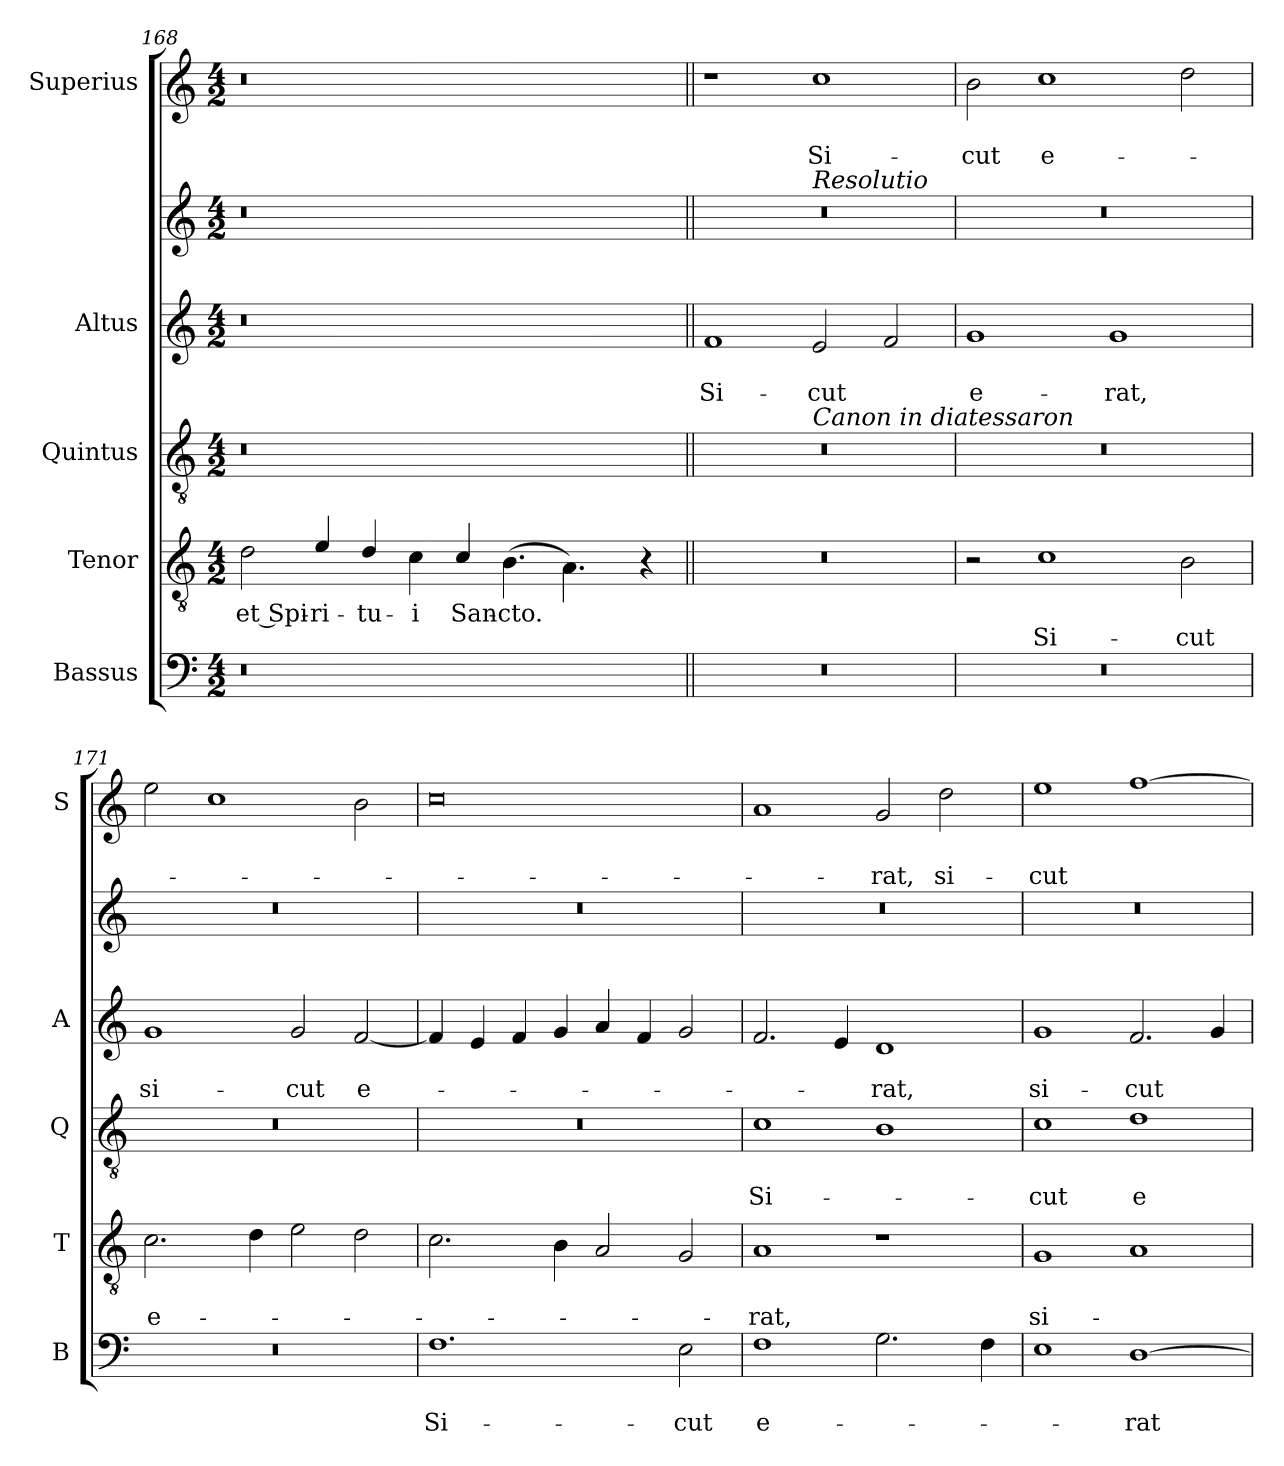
**kern	**text	**text	**kern	**text	**text	**kern	**text	**text	**kern	**text	**text	**kern	**kern	**text	**text
*part6	*part6	*part6	*part5	*part5	*part5	*part4	*part4	*part4	*part3	*part3	*part3	*part2	*part1	*part1	*part1
*staff6	*staff6	*staff6	*staff5	*staff5	*staff5	*staff4	*staff4	*staff4	*staff3	*staff3	*staff3	*staff2	*staff1	*staff1	*staff1
*I"Bassus	*	*	*I"Tenor	*	*	*I"Quintus	*	*	*I"Altus	*	*	*	*I"Superius	*	*
*I'B	*	*	*I'T	*	*	*I'Q	*	*	*I'A	*	*	*	*I'S	*	*
*clefF4	*	*	*clefGv2	*	*	*clefGv2	*	*	*clefG2	*	*	*clefG2	*clefG2	*	*
*k[]	*	*	*k[]	*	*	*k[]	*	*	*k[]	*	*	*k[]	*k[]	*	*
*C:	*	*	*C:	*	*	*C:	*	*	*C:	*	*	*C:	*C:	*	*
*M4/2	*	*	*M4/2	*	*	*M4/2	*	*	*M4/2	*	*	*M4/2	*M4/2	*	*
=168	=168	=168	=168	=168	=168	=168	=168	=168	=168	=168	=168	=168	=168	=168	=168
!	!	!	!LO:N:head=open	!LO:LY:b	!	!	!	!	!	!	!	!	!	!	!
0r	.	.	2d\	et Spi-	.	0r	.	.	0r	.	.	0r	0r	.	.
!	!	!	!LO:N:head=solid	!LO:LY:b	!	!	!	!	!	!	!	!	!	!	!
.	.	.	4e/	-ri-	.	.	.	.	.	.	.	.	.	.	.
!	!	!	!LO:N:head=solid	!LO:LY:b	!	!	!	!	!	!	!	!	!	!	!
.	.	.	4d/	-tu-	.	.	.	.	.	.	.	.	.	.	.
!	!	!	!LO:N:head=solid	!LO:LY:b	!	!	!	!	!	!	!	!	!	!	!
.	.	.	4c\	-i	.	.	.	.	.	.	.	.	.	.	.
!	!	!	!LO:N:head=solid	!LO:LY:b	!	!	!	!	!	!	!	!	!	!	!
.	.	.	4c/	San-	.	.	.	.	.	.	.	.	.	.	.
!	!	!	!LO:N:head=solid	!LO:LY:b	!	!	!	!	!	!	!	!	!	!	!
.	.	.	(>4.B\	-cto.	.	.	.	.	.	.	.	.	.	.	.
!	!	!	!LO:N:head=solid	!	!	!	!	!	!	!	!	!	!	!	!
.	.	.	4.A\)	.	.	.	.	.	.	.	.	.	.	.	.
2ryy	.	.	.	.	.	2ryy	.	.	2ryy	.	.	2ryy	2ryy	.	.
.	.	.	4r	.	.	.	.	.	.	.	.	.	.	.	.
!!LO:LB:g=z
=169||	=169||	=169||	=169||	=169||	=169||	=169||	=169||	=169||	=169||	=169||	=169||	=169||	=169||	=169||	=169||
!	!	!	!	!	!	!	!	!	!	!	!LO:LY:b	!	!	!	!
*	*	*	*	*	*	*^	*	*	*	*	*	*^	*	*	*
0r	.	.	0r	.	.	0r	1ryy	.	.	1f	.	Si-	0r	1ryy	1r	.	.
!	!	!	!	!	!	!	!	!	!	!	!	!	!	!LO:TX:a:i:t=Resolutio	!	!	!
!	!	!	!	!	!	!	!LO:TX:a:i:t=Canon in diatessaron	!	!	!	!	!	!	!	!	!	!
!	!	!	!	!	!	!	!	!	!	!	!	!LO:LY:b	!	!	!	!	!LO:LY:b
.	.	.	.	.	.	.	1ryy	.	.	2e/	.	-cut	.	1ryy	1cc	.	Si-
.	.	.	.	.	.	.	.	.	.	2f/	.	.	.	.	.	.	.
=170	=170	=170	=170	=170	=170	=170	=170	=170	=170	=170	=170	=170	=170	=170	=170	=170	=170
!	!	!	!	!	!	!	!	!	!	!	!	!LO:LY:b	!	!	!	!	!LO:LY:b
*	*	*	*	*	*	*v	*v	*	*	*	*	*	*v	*v	*	*	*
0r	.	.	2r	.	.	0r	.	.	1g	.	e-	0r	2b\	.	-cut
!	!	!	!	!	!LO:LY:b	!	!	!	!	!	!	!	!	!	!LO:LY:b
.	.	.	1c	.	Si-	.	.	.	.	.	.	.	1cc	.	e-
!	!	!	!	!	!	!	!	!	!	!	!LO:LY:b	!	!	!	!
.	.	.	.	.	.	.	.	.	1g	.	-rat,	.	.	.	.
!	!	!	!	!	!LO:LY:b	!	!	!	!	!	!	!	!	!	!
.	.	.	2B\	.	-cut	.	.	.	.	.	.	.	2dd\	.	.
=171	=171	=171	=171	=171	=171	=171	=171	=171	=171	=171	=171	=171	=171	=171	=171
!	!	!	!	!	!LO:LY:b	!	!	!	!	!	!LO:LY:b	!	!	!	!
0r	.	.	2.c\	.	e-	0r	.	.	1g	.	si-	0r	2ee\	.	.
.	.	.	.	.	.	.	.	.	.	.	.	.	1cc	.	.
.	.	.	4d\	.	.	.	.	.	.	.	.	.	.	.	.
!	!	!	!	!	!	!	!	!	!	!	!LO:LY:b	!	!	!	!
.	.	.	2e\	.	.	.	.	.	2g/	.	-cut	.	.	.	.
!	!	!	!	!	!	!	!	!	!	!	!LO:LY:b	!	!	!	!
.	.	.	2d\	.	.	.	.	.	[2f/	.	e-	.	2b\	.	.
=172	=172	=172	=172	=172	=172	=172	=172	=172	=172	=172	=172	=172	=172	=172	=172
!	!	!LO:LY:b	!	!	!	!	!	!	!	!	!	!	!	!	!
1.F	.	Si-	2.c\	.	.	0r	.	.	4f/]	.	.	0r	0cc	.	.
.	.	.	.	.	.	.	.	.	4e/	.	.	.	.	.	.
.	.	.	.	.	.	.	.	.	4f/	.	.	.	.	.	.
.	.	.	4B\	.	.	.	.	.	4g/	.	.	.	.	.	.
.	.	.	2A/	.	.	.	.	.	4a/	.	.	.	.	.	.
.	.	.	.	.	.	.	.	.	4f/	.	.	.	.	.	.
!	!	!LO:LY:b	!	!	!	!	!	!	!	!	!	!	!	!	!
2E\	.	-cut	2G/	.	.	.	.	.	2g/	.	.	.	.	.	.
=173	=173	=173	=173	=173	=173	=173	=173	=173	=173	=173	=173	=173	=173	=173	=173
!	!	!LO:LY:b	!	!	!LO:LY:b	!	!	!LO:LY:b	!	!	!	!	!	!	!
1F	.	e-	1A	.	-rat,	1c	.	Si-	2.f/	.	.	0r	1a	.	.
.	.	.	.	.	.	.	.	.	4e/	.	.	.	.	.	.
!	!	!	!	!	!	!	!	!	!	!	!LO:LY:b	!	!	!	!LO:LY:b
2.G\	.	.	1r	.	.	1B	.	.	1d	.	-rat,	.	2g/	.	-rat,
!	!	!	!	!	!	!	!	!	!	!	!	!	!	!	!LO:LY:b
.	.	.	.	.	.	.	.	.	.	.	.	.	2dd\	.	si-
4F\	.	.	.	.	.	.	.	.	.	.	.	.	.	.	.
=174	=174	=174	=174	=174	=174	=174	=174	=174	=174	=174	=174	=174	=174	=174	=174
!	!	!	!	!	!LO:LY:b	!	!	!LO:LY:b	!	!	!LO:LY:b	!	!	!	!LO:LY:b
1E	.	.	1G	.	si-	1c	.	-cut	1g	.	si-	0r	1ee	.	-cut
!	!	!LO:LY:b	!	!	!	!	!	!LO:LY:b	!	!	!LO:LY:b	!	!	!	!
[1D	.	-rat	1A	.	.	1d	.	e-	2.f/	.	-cut	.	[1ff	.	.
.	.	.	.	.	.	.	.	.	4g/	.	.	.	.	.	.
=	=	=	=	=	=	=	=	=	=	=	=	=	=	=	=
*-	*-	*-	*-	*-	*-	*-	*-	*-	*-	*-	*-	*-	*-	*-	*-
